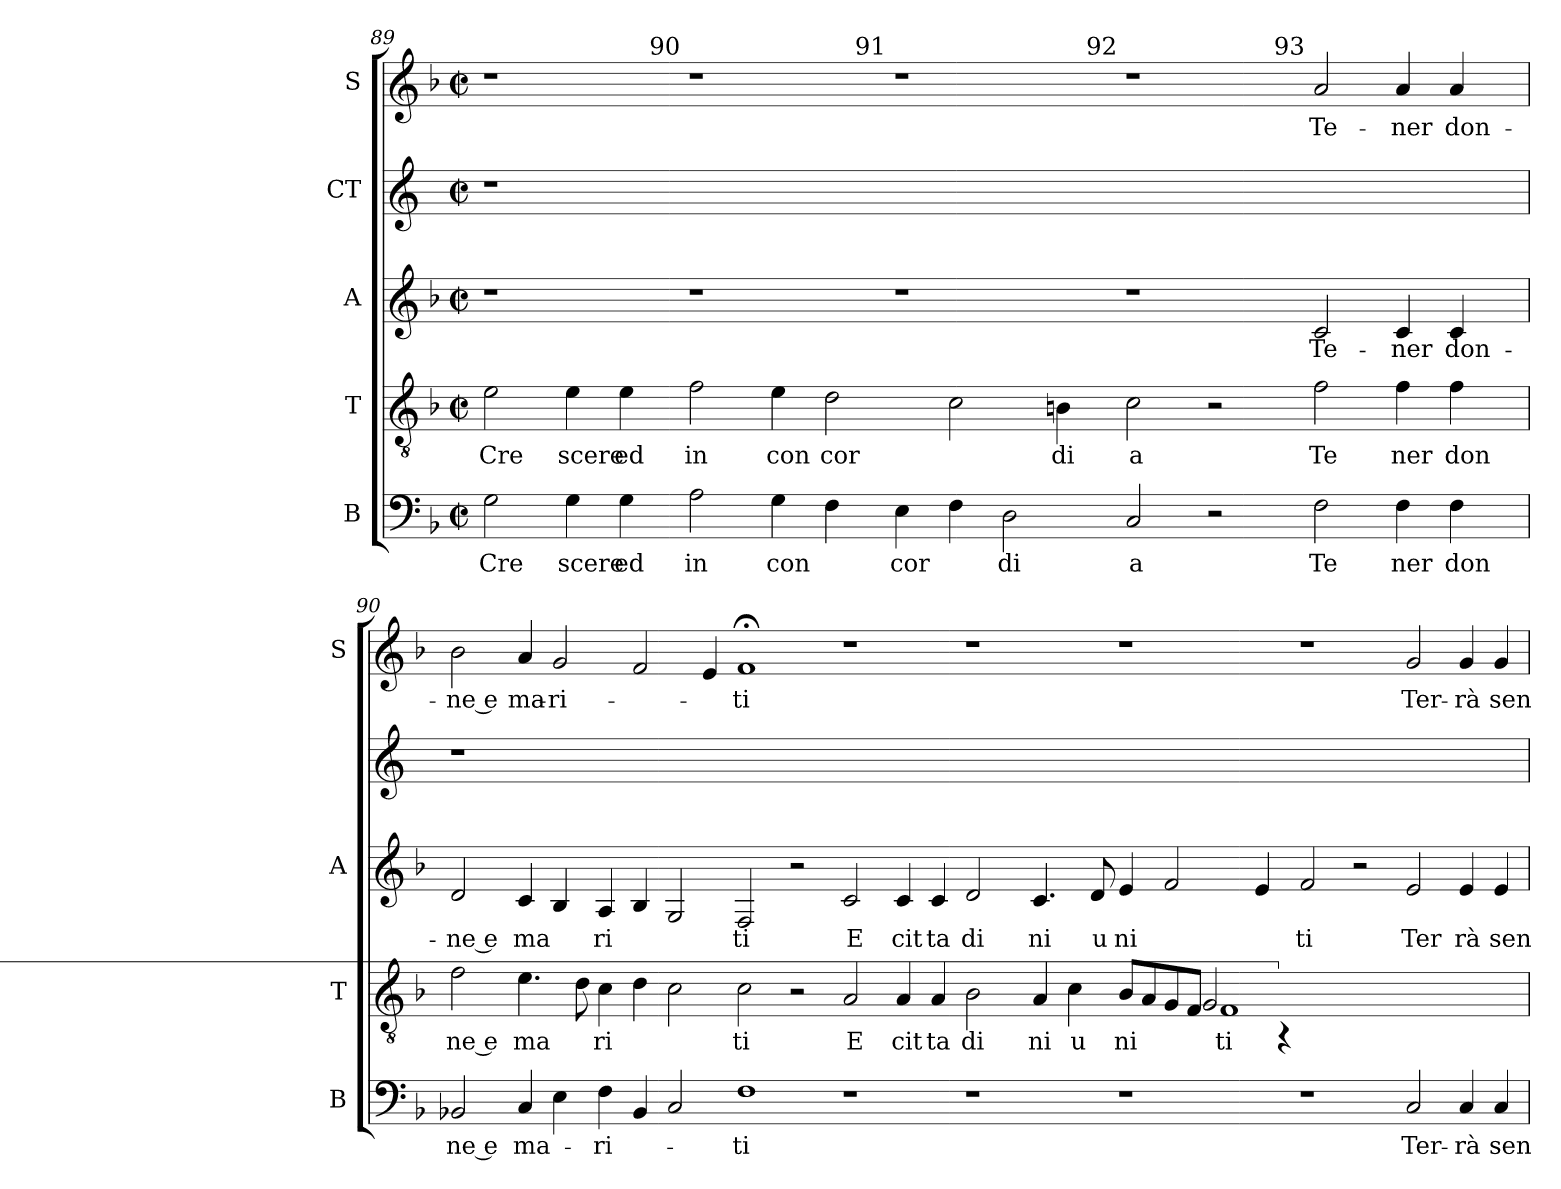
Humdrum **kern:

**kern	**text	**kern	**text	**kern	**text	**kern	**kern	**text
*part5	*part5	*part4	*part4	*part3	*part3	*part2	*part1	*part1
*staff5	*staff5	*staff4	*staff4	*staff3	*staff3	*staff2	*staff1	*staff1
*I"B	*	*I"T	*	*I"A	*	*I"CT	*I"S	*
*I'B	*	*I'T	*	*I'A	*	*	*I'S	*
*clefF4	*	*clefGv2	*	*clefG2	*	*clefG2	*clefG2	*
*k[b-]	*	*k[b-]	*	*k[b-]	*	*	*k[b-]	*
*F:	*	*F:	*	*F:	*	*	*F:	*
*M2/2	*	*M2/2	*	*M2/2	*	*M2/2	*M2/2	*
*met(c|)	*	*met(c|)	*	*met(c|)	*	*met(c|)	*met(c|)	*
=89	=89	=89	=89	=89	=89	=89	=89	=89
!	!LO:LY:b:cj	!	!LO:LY:b:cj	!	!	!	!	!
*	*	*	*	*	*	*	*^	*
2G\	Cre	2e\	Cre	1r	.	1r	1r	2ryy	.
!	!LO:LY:b:cj	!	!LO:LY:b:cj	!	!	!	!	!	!
4G\	scere	4e\	scere	.	.	.	.	4ryy	.
!	!LO:LY:b	!	!LO:LY:b	!	!	!	!	!	!
4G\	ed	4e\	ed	.	.	.	.	16.ryy	.
!	!	!	!	!	!	!	!	!LO:TX:a:t=90	!
.	.	.	.	.	.	.	.	1ryy	.
!	!LO:LY:b:cj	!	!LO:LY:b:cj	!	!	!	!	!	!
2A\	in	2f\	in	1r	.	00ryy	1r	.	.
!	!LO:LY:b	!	!LO:LY:b:cj	!	!	!	!	!	!
4G\	con	4e\	con	.	.	.	.	.	.
!	!	!	!LO:LY:b	!	!	!	!	!	!
4F\	.	2d\	cor	.	.	.	.	.	.
!	!	!	!	!	!	!	!	!LO:TX:a:t=91	!
.	.	.	.	.	.	.	.	1ryy	.
!	!LO:LY:b	!	!	!	!	!	!	!	!
4E\	cor	.	.	1r	.	.	1r	.	.
4F\	.	2c\	.	.	.	.	.	.	.
!	!LO:LY:b:cj	!	!	!	!	!	!	!	!
2D\	di	.	.	.	.	.	.	.	.
!	!	!	!LO:LY:b:cj	!	!	!	!	!	!
.	.	4B\	di	.	.	.	.	.	.
!	!	!	!	!	!	!	!	!LO:TX:a:t=92	!
.	.	.	.	.	.	.	.	1ryy	.
!	!LO:LY:b:cj	!	!LO:LY:b:cj	!	!	!	!	!	!
2C/	a	2c\	a	1r	.	.	1r	.	.
2r	.	2r	.	.	.	.	.	.	.
!	!	!	!	!	!	!	!	!LO:TX:a:t=93	!
.	.	.	.	.	.	.	.	1ryy	.
!	!LO:LY:b:cj	!	!LO:LY:b:cj	!	!LO:LY:b:cj	!	!	!	!LO:LY:b:cj
2F\	Te	2f\	Te	2c/	Te-	.	2a/	.	Te-
!	!LO:LY:b:cj	!	!LO:LY:b:cj	!	!LO:LY:b:cj	!	!	!	!LO:LY:b:cj
4F\	ner	4f\	ner	4c/	-ner	.	4a/	.	-ner
!	!LO:LY:b:cj	!	!LO:LY:b:cj	!	!LO:LY:b:cj	!	!	!	!LO:LY:b:cj
4F\	don	4f\	don	4c/	don-	.	4a/	.	don-
.	.	.	.	.	.	.	.	8ryy	.
.	.	.	.	.	.	.	.	32ryy	.
!!LO:PB:g=z
=90	=90	=90	=90	=90	=90	=90	=90	=90	=90
!	!LO:LY:b:rj	!	!LO:LY:b:rj	!	!LO:LY:b:rj	!	!	!	!LO:LY:b:rj
*	*	*^	*	*	*	*	*v	*v	*
2BB-X/	ne e	2f\	4.ryy	ne e	2d/	-ne e	1r	2b-\	-ne e
!	!LO:LY:b	!	!	!LO:LY:b	!	!LO:LY:b	!	!	!LO:LY:b:cj
*	*	*v	*v	*	*	*	*	*	*
4C/	ma-	4.e\	ma	4c/	ma	.	4a/	ma-
!	!	!	!	!	!	!	!	!LO:LY:b:cj
4E\	.	.	.	4B-/	.	.	2g/	-ri-
.	.	8d\	.	.	.	.	.	.
!	!LO:LY:b:cj	!	!LO:LY:b:cj	!	!LO:LY:b:cj	!	!	!
4F\	-ri-	4c\	ri	4A/	ri	1%7ryy	.	.
4BB-/	.	4d\	.	4B-/	.	.	2f/	.
2C/	.	2c\	.	2G/	.	.	.	.
.	.	.	.	.	.	.	4e/	.
!	!LO:LY:b:cj	!	!LO:LY:b:cj	!	!LO:LY:b:cj	!	!	!LO:LY:b:cj
1F	-ti	2c\	ti	2F/	ti	.	1f;<	-ti
.	.	2r	.	2r	.	.	.	.
!	!	!	!LO:LY:b:cj	!	!LO:LY:b:cj	!	!	!
1r	.	2A/	E	2c/	E	.	1r	.
!	!	!	!LO:LY:b:cj	!	!LO:LY:b:cj	!	!	!
.	.	4A/	cit	4c/	cit	.	.	.
!	!	!	!LO:LY:b:cj	!	!LO:LY:b:cj	!	!	!
.	.	4A/	ta	4c/	ta	.	.	.
!	!	!	!LO:LY:b:cj	!	!LO:LY:b:cj	!	!	!
1r	.	2B-\	di	2d/	di	.	1r	.
!	!	!	!LO:LY:b:cj	!	!LO:LY:b:cj	!	!	!
.	.	4A/	ni	4.c/	ni	.	.	.
!	!	!	!LO:LY:b:cj	!	!	!	!	!
.	.	4c\	u	.	.	.	.	.
!	!	!	!	!	!LO:LY:b:cj	!	!	!
.	.	.	.	8d/	u	.	.	.
!	!	!	!LO:LY:b:cj	!	!LO:LY:b:cj	!	!	!
1r	.	8B-/L	ni	4e/	ni	.	1r	.
.	.	8A/	.	.	.	.	.	.
.	.	8G/	.	2f/	.	.	.	.
*	*	*^	*	*	*	*	*	*
.	.	8F/J	2G/	.	.	.	.	.	.
!	!	!	!	!LO:LY:b:cj	!	!	!	!	!
.	.	1F	.	ti	.	.	.	.	.
.	.	.	.	.	4e/	.	.	.	.
!	!	!	!LO:N:vis=1	!	!	!	!	!	!
.	.	.	8%17r	.	.	.	.	.	.
!	!	!	!	!	!	!LO:LY:b:cj	!	!	!
1r	.	.	.	.	2f/	ti	.	1r	.
.	.	1.ryy	.	.	2r	.	.	.	.
!	!LO:LY:b:cj	!	!	!	!	!LO:LY:b:cj	!	!	!LO:LY:b:cj
2C/	Ter-	.	.	.	2e/	Ter	.	2g/	Ter-
!	!LO:LY:b:cj	!	!	!	!	!LO:LY:b:cj	!	!	!LO:LY:b:cj
4C/	-rà	.	.	.	4e/	rà	.	4g/	-rà
!	!LO:LY:b:cj	!	!	!	!	!LO:LY:b:cj	!	!	!LO:LY:b:cj
4C/	sen-	.	.	.	4e/	sen	.	4g/	sen-
*	*	*v	*v	*	*	*	*	*	*
=	=	=	=	=	=	=	=	=
*-	*-	*-	*-	*-	*-	*-	*-	*-
